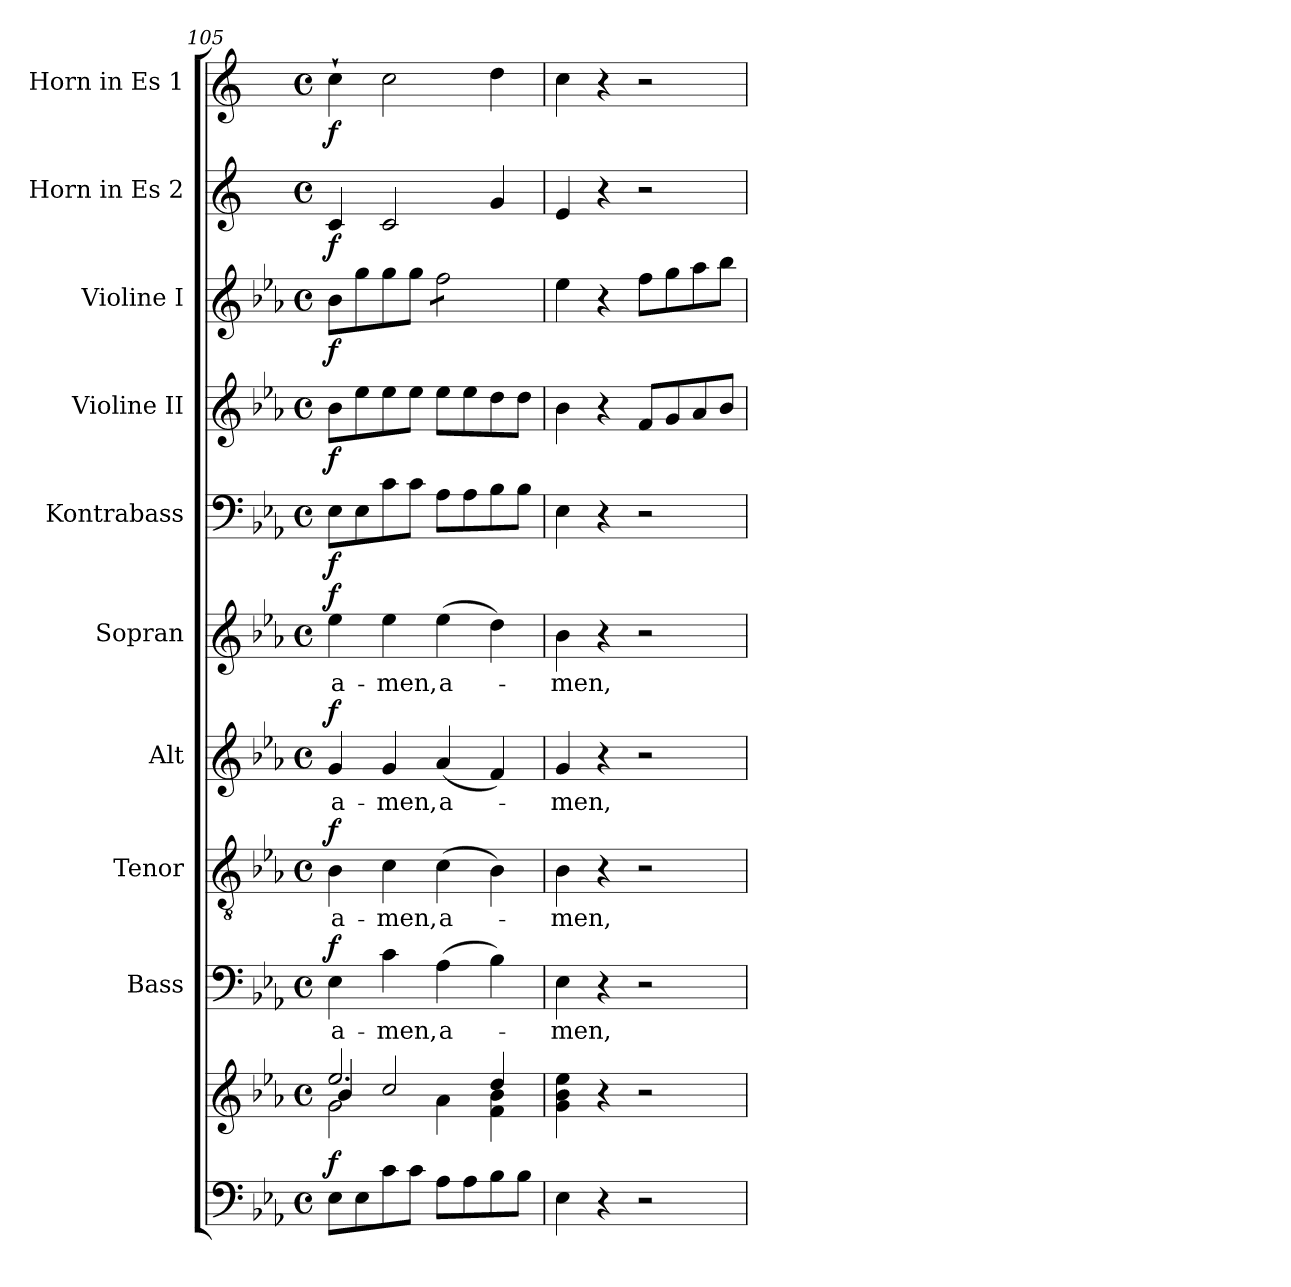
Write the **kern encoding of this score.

**kern	**kern	**dynam	**kern	**text	**dynam	**kern	**text	**dynam	**kern	**text	**dynam	**kern	**text	**dynam	**kern	**dynam	**kern	**dynam	**kern	**dynam	**kern	**dynam	**kern	**dynam
*part10	*part10	*part10	*part9	*part9	*part9	*part8	*part8	*part8	*part7	*part7	*part7	*part6	*part6	*part6	*part5	*part5	*part4	*part4	*part3	*part3	*part2	*part2	*part1	*part1
*staff11	*staff10	*staff10/11	*staff9	*staff9	*staff9	*staff8	*staff8	*staff8	*staff7	*staff7	*staff7	*staff6	*staff6	*staff6	*staff5	*staff5	*staff4	*staff4	*staff3	*staff3	*staff2	*staff2	*staff1	*staff1
*	*	*	*I"Bass	*	*	*I"Tenor	*	*	*I"Alt	*	*	*I"Sopran	*	*	*I"Kontrabass	*	*I"Violine II	*	*I"Violine I	*	*I"Horn in Es 2	*	*I"Horn in Es 1	*
*	*	*	*I'B.	*	*	*I'T.	*	*	*I'A.	*	*	*I'S.	*	*	*I'Kb.	*	*I'Vl. II	*	*I'Vl. I	*	*I'Hr. Es 2	*	*I'Hr. Es 1	*
*clefF4	*clefG2	*	*clefF4	*	*	*clefGv2	*	*	*clefG2	*	*	*clefG2	*	*	*clefF4	*	*clefG2	*	*clefG2	*	*clefG2	*	*clefG2	*
*	*	*	*	*	*	*	*	*	*	*	*	*	*	*	*ITrd7c12	*	*	*	*	*	*ITrd5c9	*	*ITrd5c9	*
*k[b-e-a-]	*k[b-e-a-]	*	*k[b-e-a-]	*	*	*k[b-e-a-]	*	*	*k[b-e-a-]	*	*	*k[b-e-a-]	*	*	*k[b-e-a-]	*	*k[b-e-a-]	*	*k[b-e-a-]	*	*k[b-e-a-]	*	*k[b-e-a-]	*
*E-:	*E-:	*	*E-:	*	*	*E-:	*	*	*E-:	*	*	*E-:	*	*	*E-:	*	*E-:	*	*E-:	*	*E-:	*	*E-:	*
*M4/4	*M4/4	*	*M4/4	*	*	*M4/4	*	*	*M4/4	*	*	*M4/4	*	*	*M4/4	*	*M4/4	*	*M4/4	*	*M4/4	*	*M4/4	*
*met(c)	*met(c)	*	*met(c)	*	*	*met(c)	*	*	*met(c)	*	*	*met(c)	*	*	*met(c)	*	*met(c)	*	*met(c)	*	*met(c)	*	*met(c)	*
=105	=105	=105	=105	=105	=105	=105	=105	=105	=105	=105	=105	=105	=105	=105	=105	=105	=105	=105	=105	=105	=105	=105	=105	=105
*	*^	*	*	*	*	*	*	*	*	*	*	*	*	*	*	*	*	*	*	*	*	*	*	*
*	*	*^	*	*	*	*	*	*	*	*	*	*	*	*	*	*	*	*	*	*	*	*	*	*	*
!	!	!	!	!LO:DY:a=2	!	!LO:LY:b	!LO:DY:a	!	!LO:LY:b	!LO:DY:a	!	!LO:LY:b	!LO:DY:a	!	!LO:LY:b	!LO:DY:a	!	!LO:DY:b	!	!LO:DY:b	!	!LO:DY:b	!	!LO:DY:b	!	!LO:DY:b
8E-\L	2.ee-/	2g\	4b-/	f	4E-\	a-	f	4B-\	a-	f	4g/	a-	f	4ee-\	a-	f	8EE-\L	f	8b-\L	f	8b-\L	f	4E-/	f	4e-`>\	f
8E-\	.	.	.	.	.	.	.	.	.	.	.	.	.	.	.	.	8EE-\	.	8ee-\	.	8gg\	.	.	.	.	.
!	!	!	!	!	!	!LO:LY:b	!	!	!LO:LY:b	!	!	!LO:LY:b	!	!	!LO:LY:b	!	!	!	!	!	!	!	!	!	!	!
8c\	.	.	2cc/	.	4c\	-men,	.	4c\	-men,	.	4g/	-men,	.	4ee-\	-men,	.	8C\	.	8ee-\	.	8gg\	.	2E-/	.	2e-\	.
8c\J	.	.	.	.	.	.	.	.	.	.	.	.	.	.	.	.	8C\J	.	8ee-\J	.	8gg\J	.	.	.	.	.
!	!	!	!	!	!	!LO:LY:b	!	!	!LO:LY:b	!	!	!LO:LY:b	!	!	!LO:LY:b	!	!	!	!	!	!	!	!	!	!	!
*	*	*	*	*	*	*	*	*	*	*	*	*	*	*	*	*	*	*	*	*	*tremolo	*	*	*	*	*
8A-\L	.	4a-\	.	.	(>4A-\	a-	.	(>4c\	a-	.	(<4a-/	a-	.	(>4ee-\	a-	.	8AA-\L	.	8ee-\L	.	8ff\L	.	.	.	.	.
8A-\	.	.	.	.	.	.	.	.	.	.	.	.	.	.	.	.	8AA-\	.	8ee-\	.	8ff\	.	.	.	.	.
8B-\	4dd/	4f\ 4b-\	4ryy	.	4B-\)	.	.	4B-\)	.	.	4f/)	.	.	4dd\)	.	.	8BB-\	.	8dd\	.	8ff\	.	4B-/	.	4f\	.
8B-\J	.	.	.	.	.	.	.	.	.	.	.	.	.	.	.	.	8BB-\J	.	8dd\J	.	8ff\J	.	.	.	.	.
*	*	*	*	*	*	*	*	*	*	*	*	*	*	*	*	*	*	*	*	*	*Xtremolo	*	*	*	*	*
*	*v	*v	*v	*	*	*	*	*	*	*	*	*	*	*	*	*	*	*	*	*	*	*	*	*	*	*
=106	=106	=106	=106	=106	=106	=106	=106	=106	=106	=106	=106	=106	=106	=106	=106	=106	=106	=106	=106	=106	=106	=106	=106	=106
!	!	!	!	!LO:LY:b	!	!	!LO:LY:b	!	!	!LO:LY:b	!	!	!LO:LY:b	!	!	!	!	!	!	!	!	!	!	!
4E-\	4g\ 4b-\ 4ee-\	.	4E-\	-men,	.	4B-\	-men,	.	4g/	-men,	.	4b-\	-men,	.	4EE-\	.	4b-\	.	4ee-\	.	4G/	.	4e-\	.
4r	4r	.	4r	.	.	4r	.	.	4r	.	.	4r	.	.	4r	.	4r	.	4r	.	4r	.	4r	.
2r	2r	.	2r	.	.	2r	.	.	2r	.	.	2r	.	.	2r	.	8f/L	.	8ff\L	.	2r	.	2r	.
.	.	.	.	.	.	.	.	.	.	.	.	.	.	.	.	.	8g/	.	8gg\	.	.	.	.	.
.	.	.	.	.	.	.	.	.	.	.	.	.	.	.	.	.	8a-/	.	8aa-\	.	.	.	.	.
.	.	.	.	.	.	.	.	.	.	.	.	.	.	.	.	.	8b-/J	.	8bb-\J	.	.	.	.	.
=	=	=	=	=	=	=	=	=	=	=	=	=	=	=	=	=	=	=	=	=	=	=	=	=
*-	*-	*-	*-	*-	*-	*-	*-	*-	*-	*-	*-	*-	*-	*-	*-	*-	*-	*-	*-	*-	*-	*-	*-	*-
